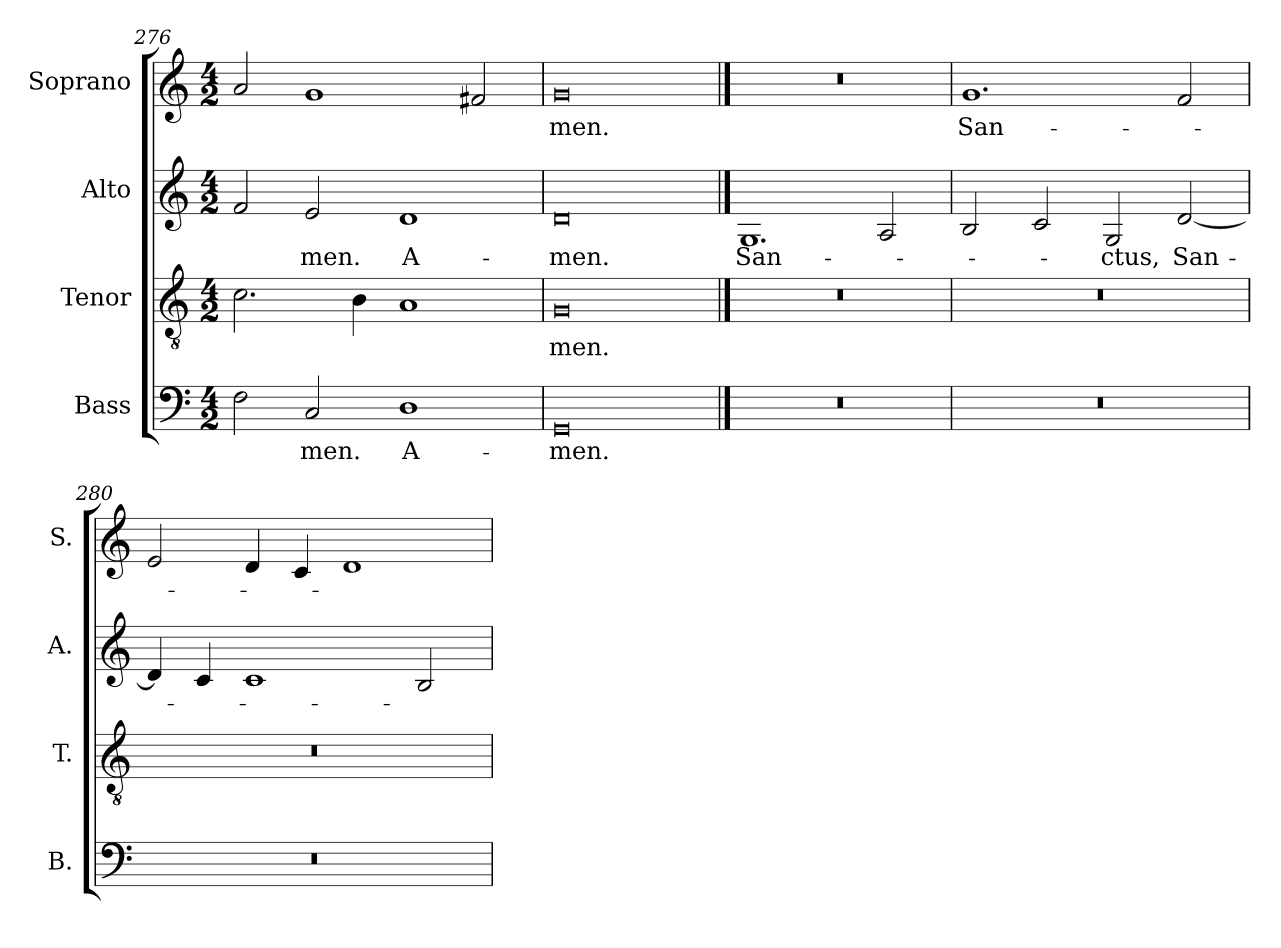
**kern	**text	**kern	**text	**kern	**text	**kern	**text
*part4	*part4	*part3	*part3	*part2	*part2	*part1	*part1
*staff4	*staff4	*staff3	*staff3	*staff2	*staff2	*staff1	*staff1
*I"Bass	*	*I"Tenor	*	*I"Alto	*	*I"Soprano	*
*I'B.	*	*I'T.	*	*I'A.	*	*I'S.	*
*clefF4	*	*clefGv2	*	*clefG2	*	*clefG2	*
*	*	*ITrd7c12	*	*	*	*	*
*k[]	*	*k[]	*	*k[]	*	*k[]	*
*C:	*	*C:	*	*C:	*	*C:	*
*M4/2	*	*M4/2	*	*M4/2	*	*M4/2	*
=276	=276	=276	=276	=276	=276	=276	=276
2Fi\	.	2.Ci\	.	2fi/	.	2ai/	.
!	!LO:LY:b:color=#000000	!	!	!	!	!	!
!	!	!	!	!	!LO:LY:b:color=#000000	!	!
2Ci/	-men.	.	.	2ei/	-men.	1gi	.
.	.	4BBi\	.	.	.	.	.
!	!LO:LY:b:color=#000000	!	!	!	!	!	!
!	!	!	!	!	!LO:LY:b:color=#000000	!	!
1Di	A-	1AAi	.	1di	A-	.	.
.	.	.	.	.	.	2f#Xi/	.
=277	=277	=277	=277	=277	=277	=277	=277
!	!LO:LY:b:color=#000000	!	!	!	!	!	!
!	!	!	!LO:LY:b:color=#000000	!	!	!	!
!	!	!	!	!	!LO:LY:b:color=#000000	!	!
!	!	!	!	!	!	!	!LO:LY:b:color=#000000
0GGi	-men.	0GGi	-men.	0di	-men.	0gi	-men.
!!LO:PB:g=z
==278	==278	==278	==278	==278	==278	==278	==278
!LO:N:vis=1	!	!LO:N:vis=1	!	!	!	!	!
*	*	*	*	*	*	*MM200	*
!	!	!	!	!	!LO:LY:b:color=#000000	!LO:N:vis=1	!
0r	.	0r	.	1.Gi	San-	0r	.
.	.	.	.	2Ai/	.	.	.
=279	=279	=279	=279	=279	=279	=279	=279
!LO:N:vis=1	!	!LO:N:vis=1	!	!	!	!	!
!	!	!	!	!	!	!	!LO:LY:b:color=#000000
0r	.	0r	.	2Bi/	.	1.gi	San-
.	.	.	.	2ci/	.	.	.
!	!	!	!	!	!LO:LY:b:color=#000000	!	!
.	.	.	.	2Gi/	-ctus,	.	.
!	!	!	!	!	!LO:LY:b:color=#000000	!	!
.	.	.	.	[2di/	San-	2fi/	.
=280	=280	=280	=280	=280	=280	=280	=280
!LO:N:vis=1	!	!LO:N:vis=1	!	!	!	!	!
0r	.	0r	.	4di/]	.	2ei/	.
.	.	.	.	4ci/	.	.	.
.	.	.	.	1ci	.	4di/	.
.	.	.	.	.	.	4ci/	.
.	.	.	.	.	.	1di	.
.	.	.	.	2Bi/	.	.	.
=	=	=	=	=	=	=	=
*-	*-	*-	*-	*-	*-	*-	*-
